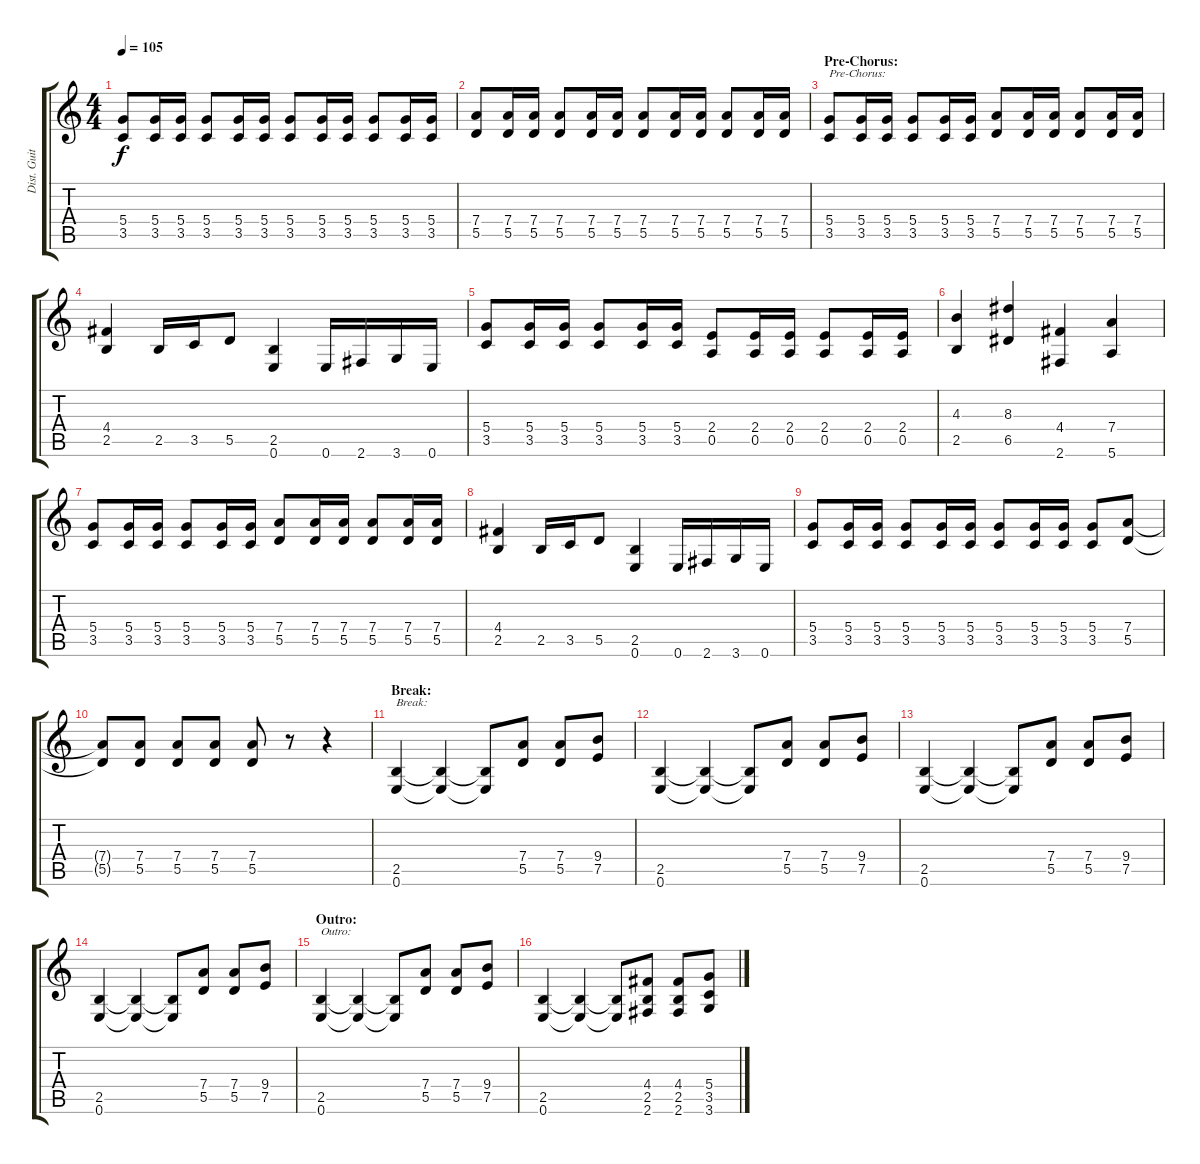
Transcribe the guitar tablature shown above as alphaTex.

\track ("Dist. Guitar 1" "Dist. Guit") {instrument distortionguitar}
\staff {score tabs}
\tuning (E4 B3 G3 D3 A2 E2) {hide}
\ts (4 4)
\tempo 105
\clef g2
\ks c
(5.4 3.5).8{dy f} (5.4 3.5).16 (5.4 3.5).16 (5.4 3.5).8 (5.4 3.5).16 (5.4 3.5).16 (5.4 3.5).8 (5.4 3.5).16 (5.4 3.5).16 (5.4 3.5).8 (5.4 3.5).16 (5.4 3.5).16 |
(7.4 5.5).8 (7.4 5.5).16 (7.4 5.5).16 (7.4 5.5).8 (7.4 5.5).16 (7.4 5.5).16 (7.4 5.5).8 (7.4 5.5).16 (7.4 5.5).16 (7.4 5.5).8 (7.4 5.5).16 (7.4 5.5).16 |
\section ("" "Pre-Chorus:")
(5.4 3.5).8{txt "Pre-Chorus:"} (5.4 3.5).16 (5.4 3.5).16 (5.4 3.5).8 (5.4 3.5).16 (5.4 3.5).16 (7.4 5.5).8 (7.4 5.5).16 (7.4 5.5).16 (7.4 5.5).8 (7.4 5.5).16 (7.4 5.5).16 |
(4.4 2.5).4 2.5.16 3.5.16 5.5.8 (2.5 0.6).4 0.6.16 2.6.16 3.6.16 0.6.16 |
(5.4 3.5).8 (5.4 3.5).16 (5.4 3.5).16 (5.4 3.5).8 (5.4 3.5).16 (5.4 3.5).16 (2.4 0.5).8 (2.4 0.5).16 (2.4 0.5).16 (2.4 0.5).8 (2.4 0.5).16 (2.4 0.5).16 |
(4.3 2.5).4 (8.3 6.5).4 (4.4 2.6).4 (7.4 5.6).4 |
(5.4 3.5).8 (5.4 3.5).16 (5.4 3.5).16 (5.4 3.5).8 (5.4 3.5).16 (5.4 3.5).16 (7.4 5.5).8 (7.4 5.5).16 (7.4 5.5).16 (7.4 5.5).8 (7.4 5.5).16 (7.4 5.5).16 |
(4.4 2.5).4 2.5.16 3.5.16 5.5.8 (2.5 0.6).4 0.6.16 2.6.16 3.6.16 0.6.16 |
(5.4 3.5).8 (5.4 3.5).16 (5.4 3.5).16 (5.4 3.5).8 (5.4 3.5).16 (5.4 3.5).16 (5.4 3.5).8 (5.4 3.5).16 (5.4 3.5).16 (5.4 3.5).8 (7.4 5.5).8 |
(7.4{t} 5.5{t}).8 (7.4 5.5).8 (7.4 5.5).8 (7.4 5.5).8 (7.4 5.5).8 r.8 r.4 |
\section ("" "Break:")
(2.5 0.6).4{txt "Break:"} (2.5{t} 0.6{t}).4 (2.5{t} 0.6{t}).8 (7.4 5.5).8 (7.4 5.5).8 (9.4 7.5).8 |
(2.5 0.6).4 (2.5{t} 0.6{t}).4 (2.5{t} 0.6{t}).8 (7.4 5.5).8 (7.4 5.5).8 (9.4 7.5).8 |
(2.5 0.6).4 (2.5{t} 0.6{t}).4 (2.5{t} 0.6{t}).8 (7.4 5.5).8 (7.4 5.5).8 (9.4 7.5).8 |
(2.5 0.6).4 (2.5{t} 0.6{t}).4 (2.5{t} 0.6{t}).8 (7.4 5.5).8 (7.4 5.5).8 (9.4 7.5).8 |
\section ("" "Outro:")
(2.5 0.6).4{txt "Outro:"} (2.5{t} 0.6{t}).4 (2.5{t} 0.6{t}).8 (7.4 5.5).8 (7.4 5.5).8 (9.4 7.5).8 |
(2.5 0.6).4 (2.5{t} 0.6{t}).4 (2.5{t} 0.6{t}).8 (4.4 2.5 2.6).8 (4.4 2.5 2.6).8 (5.4 3.5 3.6).8
